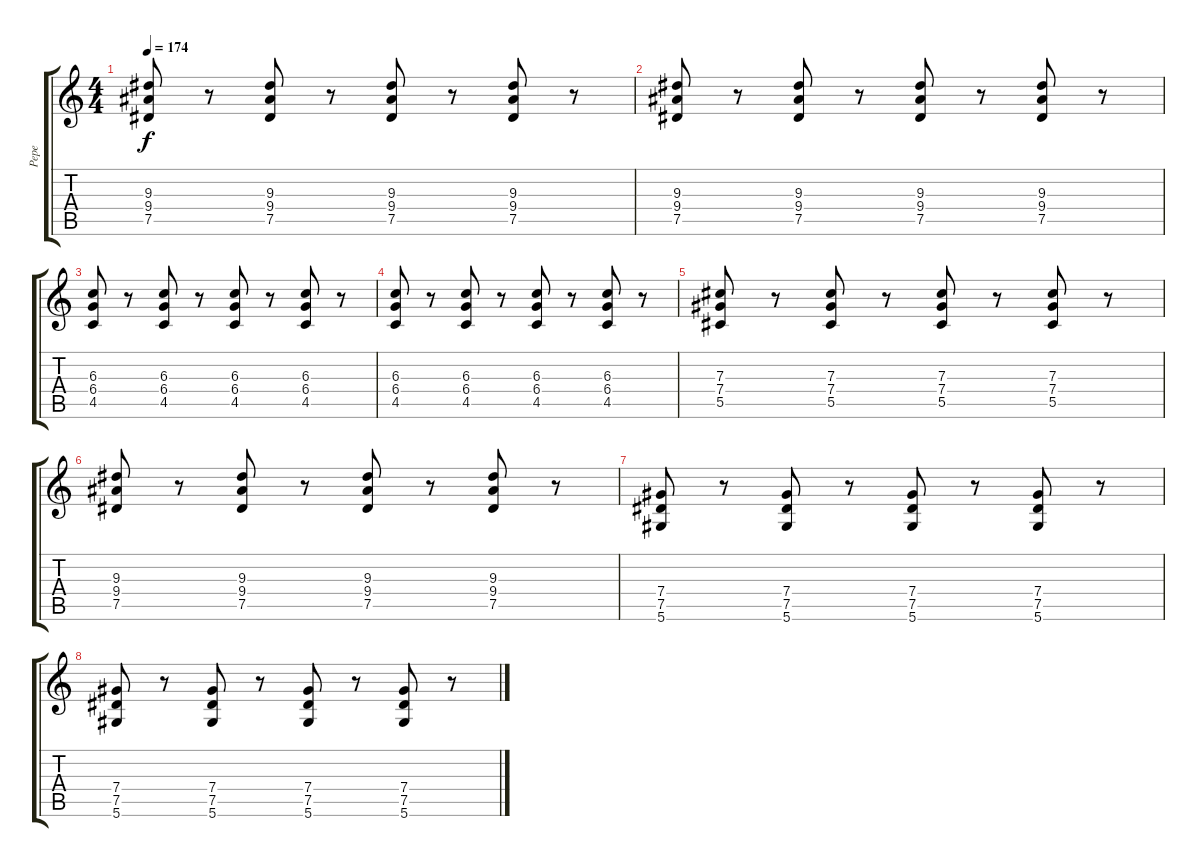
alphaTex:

\track ("Pepe" "Pepe") {instrument distortionguitar}
\staff {score tabs}
\tuning (Eb4 Bb3 Gb3 Db3 Ab2 Eb2) {hide}
\ts (4 4)
\tempo 174
\clef g2
\ks c
(9.3 9.4 7.5).8{dy f} r.8 (9.3 9.4 7.5).8 r.8 (9.3 9.4 7.5).8 r.8 (9.3 9.4 7.5).8 r.8 |
(9.3 9.4 7.5).8 r.8 (9.3 9.4 7.5).8 r.8 (9.3 9.4 7.5).8 r.8 (9.3 9.4 7.5).8 r.8 |
(6.3 6.4 4.5).8 r.8 (6.3 6.4 4.5).8 r.8 (6.3 6.4 4.5).8 r.8 (6.3 6.4 4.5).8 r.8 |
(6.3 6.4 4.5).8 r.8 (6.3 6.4 4.5).8 r.8 (6.3 6.4 4.5).8 r.8 (6.3 6.4 4.5).8 r.8 |
(7.3 7.4 5.5).8 r.8 (7.3 7.4 5.5).8 r.8 (7.3 7.4 5.5).8 r.8 (7.3 7.4 5.5).8 r.8 |
(9.3 9.4 7.5).8 r.8 (9.3 9.4 7.5).8 r.8 (9.3 9.4 7.5).8 r.8 (9.3 9.4 7.5).8 r.8 |
(7.4 7.5 5.6).8 r.8 (7.4 7.5 5.6).8 r.8 (7.4 7.5 5.6).8 r.8 (7.4 7.5 5.6).8 r.8 |
(7.4 7.5 5.6).8 r.8 (7.4 7.5 5.6).8 r.8 (7.4 7.5 5.6).8 r.8 (7.4 7.5 5.6).8 r.8
